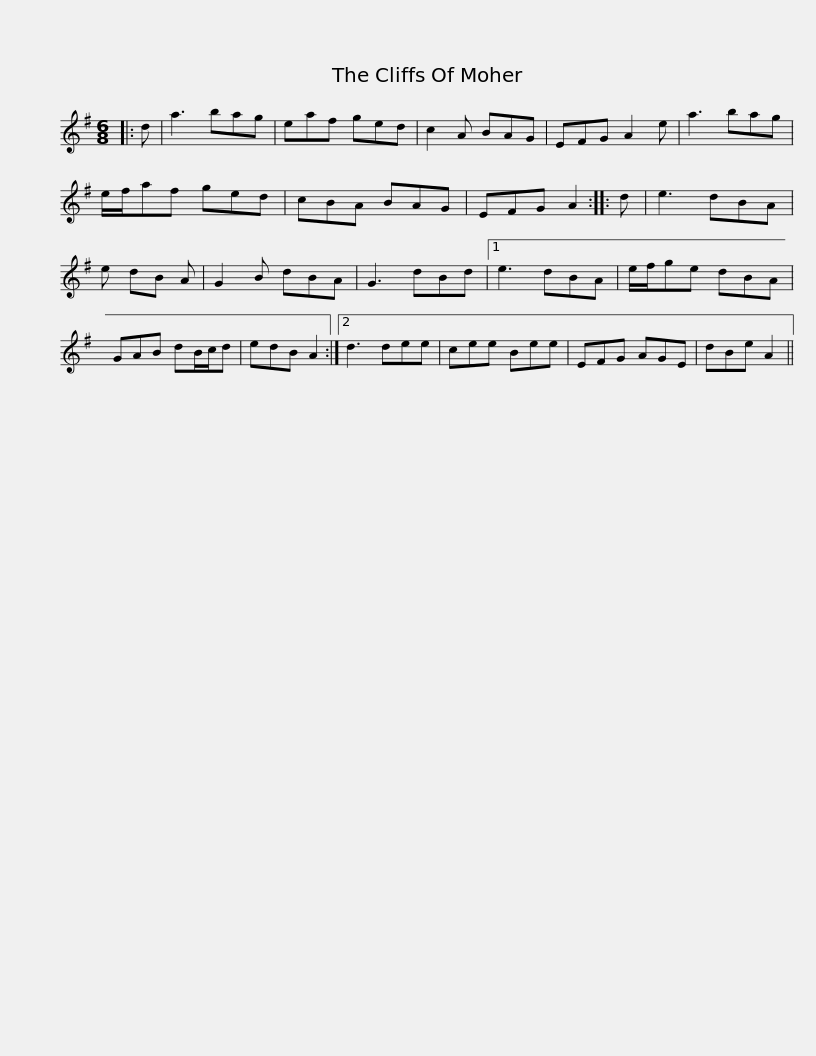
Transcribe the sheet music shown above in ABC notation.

X:1
L:1/8
M:6/8
I:linebreak $
K:G
V:1 treble
V:1
|: d | a3 bag | eaf ged | c2 A BAG | EFG A2 e | %5
 a3 bag | e/f/af ged | cBA BAG |$ EFG A2 :: d | %10
 e3 dBA | e dB A | G2 B dBA | G3 dBd |1 e3 dBA | %15
 e/f/ge dBA | GAB dB/c/d |$ edB A2 :|2 d3 dee | cee Bee | %20
 EFG AGE | dBe A2 || %22
